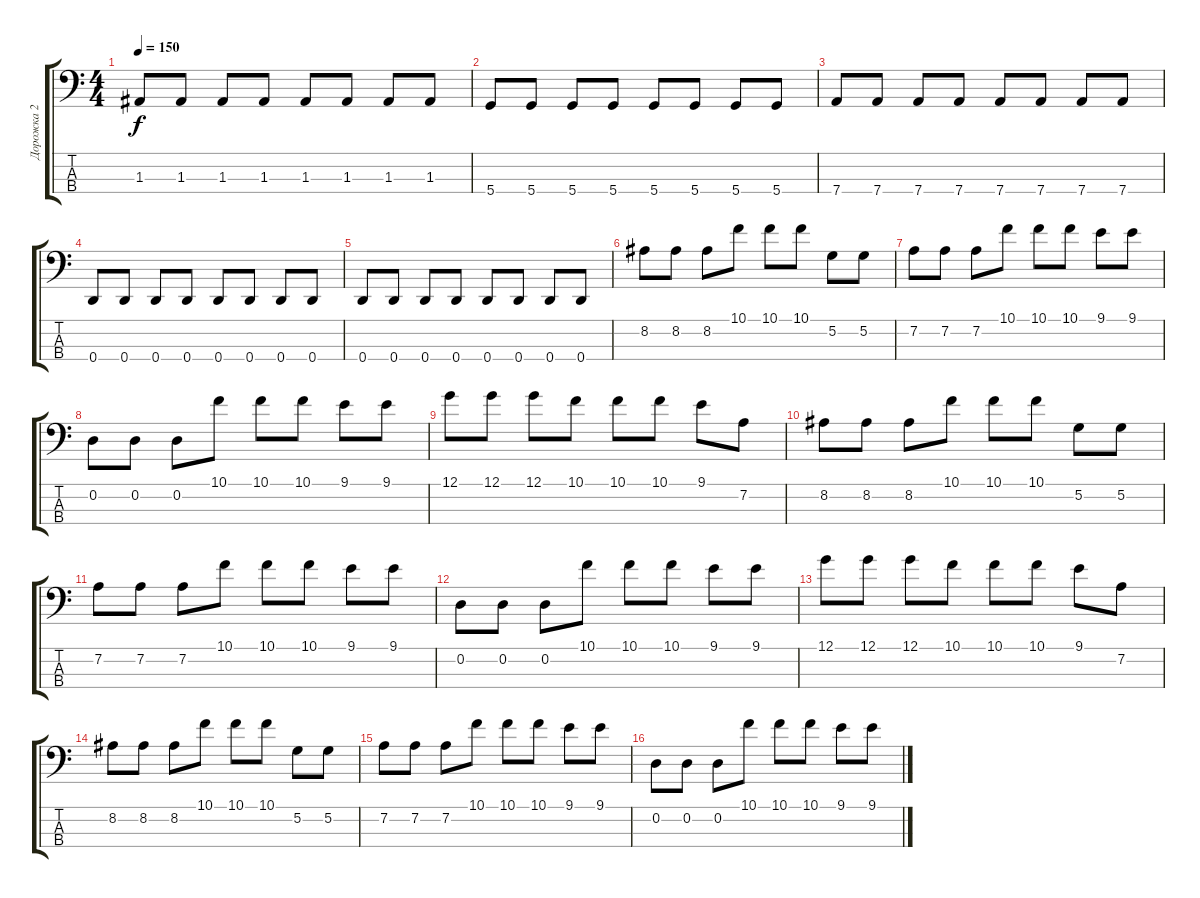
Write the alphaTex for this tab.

\track ("Дорожка 2" "Дорожка 2") {instrument electricbassfinger}
\staff {score tabs}
\tuning (G2 D2 A1 D1) {hide}
\ts (4 4)
\tempo 150
\clef f4
\ks c
1.3.8{dy f} 1.3.8 1.3.8 1.3.8 1.3.8 1.3.8 1.3.8 1.3.8 |
5.4.8 5.4.8 5.4.8 5.4.8 5.4.8 5.4.8 5.4.8 5.4.8 |
7.4.8 7.4.8 7.4.8 7.4.8 7.4.8 7.4.8 7.4.8 7.4.8 |
0.4.8 0.4.8 0.4.8 0.4.8 0.4.8 0.4.8 0.4.8 0.4.8 |
0.4.8 0.4.8 0.4.8 0.4.8 0.4.8 0.4.8 0.4.8 0.4.8 |
8.2.8 8.2.8 8.2.8 10.1.8 10.1.8 10.1.8 5.2.8 5.2.8 |
7.2.8 7.2.8 7.2.8 10.1.8 10.1.8 10.1.8 9.1.8 9.1.8 |
0.2.8 0.2.8 0.2.8 10.1.8 10.1.8 10.1.8 9.1.8 9.1.8 |
12.1.8 12.1.8 12.1.8 10.1.8 10.1.8 10.1.8 9.1.8 7.2.8 |
8.2.8 8.2.8 8.2.8 10.1.8 10.1.8 10.1.8 5.2.8 5.2.8 |
7.2.8 7.2.8 7.2.8 10.1.8 10.1.8 10.1.8 9.1.8 9.1.8 |
0.2.8 0.2.8 0.2.8 10.1.8 10.1.8 10.1.8 9.1.8 9.1.8 |
12.1.8 12.1.8 12.1.8 10.1.8 10.1.8 10.1.8 9.1.8 7.2.8 |
8.2.8 8.2.8 8.2.8 10.1.8 10.1.8 10.1.8 5.2.8 5.2.8 |
7.2.8 7.2.8 7.2.8 10.1.8 10.1.8 10.1.8 9.1.8 9.1.8 |
0.2.8 0.2.8 0.2.8 10.1.8 10.1.8 10.1.8 9.1.8 9.1.8
